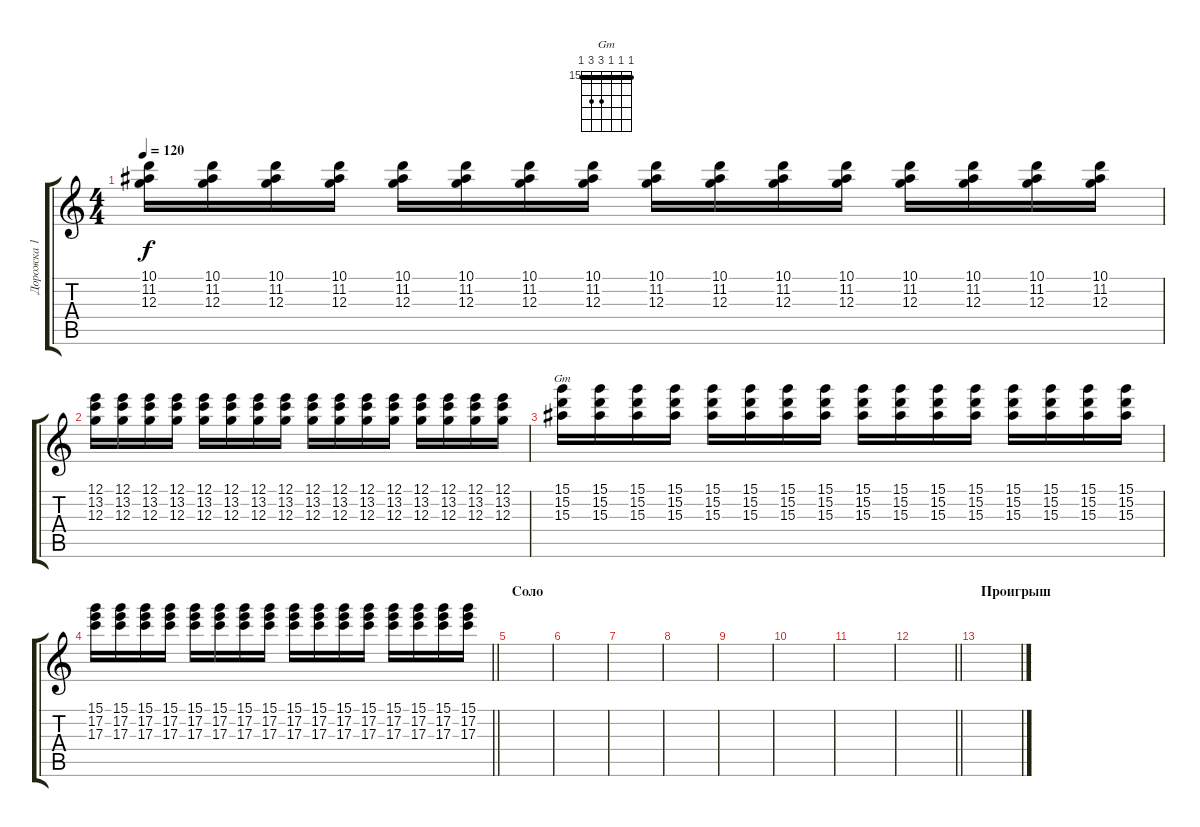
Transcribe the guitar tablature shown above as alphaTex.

\track ("Дорожка 1" "Дорожка 1") {instrument electricguitarclean}
\staff {score tabs}
\tuning (E4 B3 G3 D3 A2 E2) {hide}
\chord ("Gm" 15 15 15 17 17 15) {firstfret 15 barre 15}
\ts (4 4)
\tempo 120
\clef g2
\ks c
(10.1 11.2 12.3).16{dy f} (10.1 11.2 12.3).16 (10.1 11.2 12.3).16 (10.1 11.2 12.3).16 (10.1 11.2 12.3).16 (10.1 11.2 12.3).16 (10.1 11.2 12.3).16 (10.1 11.2 12.3).16 (10.1 11.2 12.3).16 (10.1 11.2 12.3).16 (10.1 11.2 12.3).16 (10.1 11.2 12.3).16 (10.1 11.2 12.3).16 (10.1 11.2 12.3).16 (10.1 11.2 12.3).16 (10.1 11.2 12.3).16 |
(12.1 13.2 12.3).16 (12.1 13.2 12.3).16 (12.1 13.2 12.3).16 (12.1 13.2 12.3).16 (12.1 13.2 12.3).16 (12.1 13.2 12.3).16 (12.1 13.2 12.3).16 (12.1 13.2 12.3).16 (12.1 13.2 12.3).16 (12.1 13.2 12.3).16 (12.1 13.2 12.3).16 (12.1 13.2 12.3).16 (12.1 13.2 12.3).16 (12.1 13.2 12.3).16 (12.1 13.2 12.3).16 (12.1 13.2 12.3).16 |
(15.1 15.2 15.3).16{ch "Gm"} (15.1 15.2 15.3).16 (15.1 15.2 15.3).16 (15.1 15.2 15.3).16 (15.1 15.2 15.3).16 (15.1 15.2 15.3).16 (15.1 15.2 15.3).16 (15.1 15.2 15.3).16 (15.1 15.2 15.3).16 (15.1 15.2 15.3).16 (15.1 15.2 15.3).16 (15.1 15.2 15.3).16 (15.1 15.2 15.3).16 (15.1 15.2 15.3).16 (15.1 15.2 15.3).16 (15.1 15.2 15.3).16 |
\barLineRight lightlight
(15.1 17.2 17.3).16 (15.1 17.2 17.3).16 (15.1 17.2 17.3).16 (15.1 17.2 17.3).16 (15.1 17.2 17.3).16 (15.1 17.2 17.3).16 (15.1 17.2 17.3).16 (15.1 17.2 17.3).16 (15.1 17.2 17.3).16 (15.1 17.2 17.3).16 (15.1 17.2 17.3).16 (15.1 17.2 17.3).16 (15.1 17.2 17.3).16 (15.1 17.2 17.3).16 (15.1 17.2 17.3).16 (15.1 17.2 17.3).16 |
\section ("" "Соло")
|
|
|
|
|
|
|
\barLineRight lightlight
|
\section ("" "Проигрыш")
